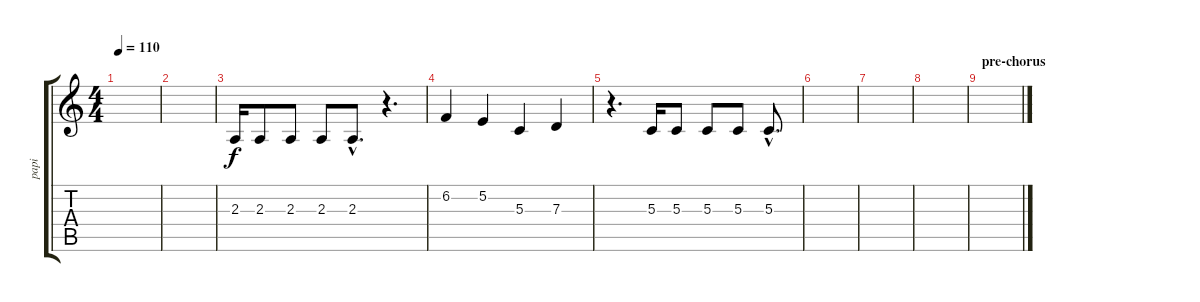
\track ("papi" "papi") {instrument trombone}
\staff {score tabs}
\tuning (E4 B3 G3 D3 A2 E2) {hide}
\ts (4 4)
\tempo 110
\clef g2
\ks c
|
|
2.3.16 2.3.8 2.3.8 2.3.8 2.3{hac}.8{d} r.4{d} |
6.2.4 5.2.4 5.3.4 7.3.4 |
r.4{d} 5.3.16 5.3.8 5.3.8 5.3.8 5.3{hac}.8{d} |
|
|
|
\section ("" "pre-chorus")
